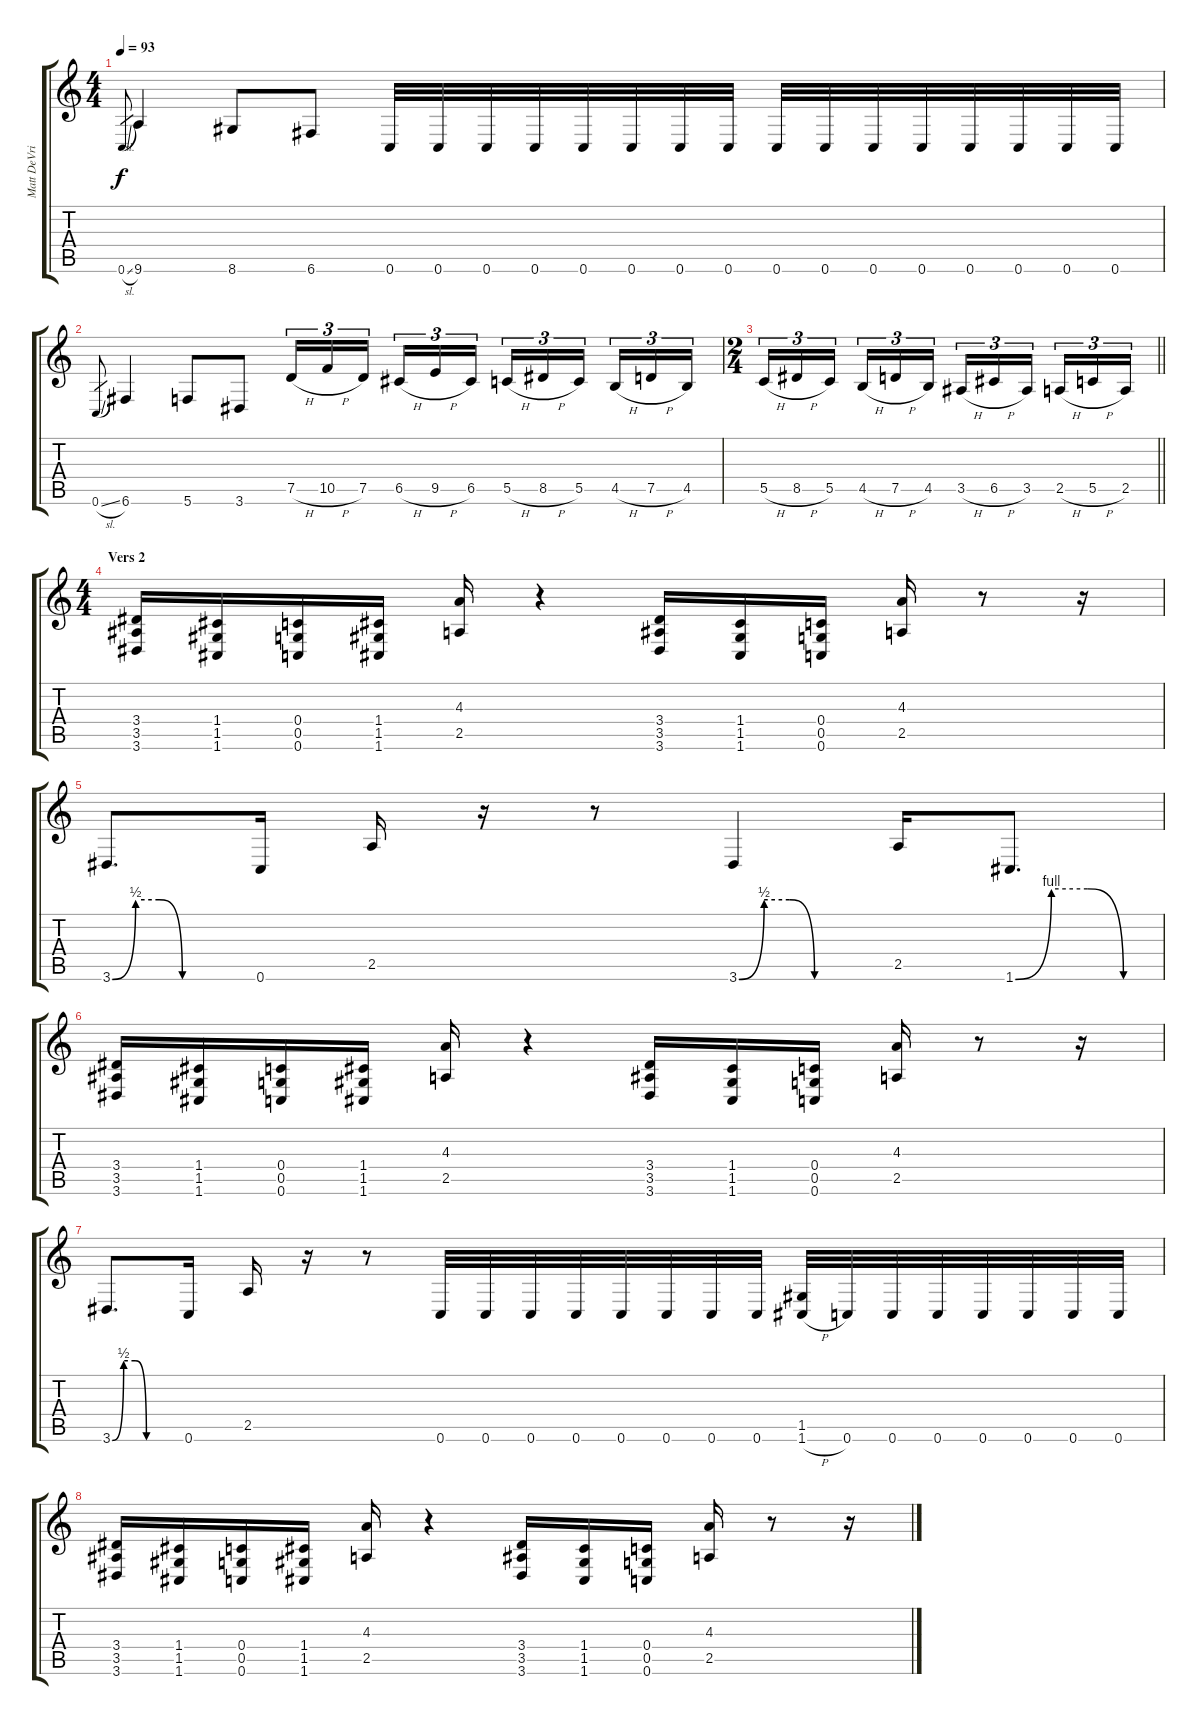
\track ("Matt DeVries" "Matt DeVri") {instrument distortionguitar}
\staff {score tabs}
\tuning (D4 A3 F3 C3 G2 C2) {hide}
\ts (4 4)
\tempo 93
\clef g2
\ks c
0.6{sl}.8{gr dy f} 9.6.4 8.6.8 6.6.8 0.6.32 0.6.32 0.6.32 0.6.32 0.6.32 0.6.32 0.6.32 0.6.32 0.6.32 0.6.32 0.6.32 0.6.32 0.6.32 0.6.32 0.6.32 0.6.32 |
0.6{sl}.8{gr} 6.6.4 5.6.8 3.6.8 7.5{h}.16{tu (3 2)} 10.5{h}.16{tu (3 2)} 7.5.16{tu (3 2) beam splitsecondary} 6.5{h}.16{tu (3 2)} 9.5{h}.16{tu (3 2)} 6.5.16{tu (3 2)} 5.5{h}.16{tu (3 2)} 8.5{h}.16{tu (3 2)} 5.5.16{tu (3 2) beam splitsecondary} 4.5{h}.16{tu (3 2)} 7.5{h}.16{tu (3 2)} 4.5.16{tu (3 2)} |
\ts (2 4)
\barLineRight lightlight
5.5{h}.16{tu (3 2)} 8.5{h}.16{tu (3 2)} 5.5.16{tu (3 2) beam splitsecondary} 4.5{h}.16{tu (3 2)} 7.5{h}.16{tu (3 2)} 4.5.16{tu (3 2)} 3.5{h}.16{tu (3 2)} 6.5{h}.16{tu (3 2)} 3.5.16{tu (3 2) beam splitsecondary} 2.5{h}.16{tu (3 2)} 5.5{h}.16{tu (3 2)} 2.5.16{tu (3 2)} |
\ts (4 4)
\section ("" "Vers 2")
(3.4 3.5 3.6).16 (1.4 1.5 1.6).16 (0.4 0.5 0.6).16 (1.4 1.5 1.6).16 (4.3 2.5).16 r.4 (3.4 3.5 3.6).16 (1.4 1.5 1.6).16 (0.4 0.5 0.6).16 (4.3 2.5).16 r.8 r.16 |
3.6{be (custom 0 0 10 2 20 2 30 0 60 0)}.8{d} 0.6.16 2.5.16 r.16 r.8 3.6{be (custom 0 0 10 2 20 2 30 0 60 0)}.4 2.5.16 1.6{be (custom 0 0 15 4 30 4 45 0 60 0)}.8{d} |
(3.4 3.5 3.6).16 (1.4 1.5 1.6).16 (0.4 0.5 0.6).16 (1.4 1.5 1.6).16 (4.3 2.5).16 r.4 (3.4 3.5 3.6).16 (1.4 1.5 1.6).16 (0.4 0.5 0.6).16 (4.3 2.5).16 r.8 r.16 |
3.6{be (custom 0 0 10 2 20 2 30 0 60 0)}.8{d} 0.6.16 2.5.16 r.16 r.8 0.6.32 0.6.32 0.6.32 0.6.32 0.6.32 0.6.32 0.6.32 0.6.32 (1.5 1.6{h}).32 0.6.32 0.6.32 0.6.32 0.6.32 0.6.32 0.6.32 0.6.32 |
(3.4 3.5 3.6).16 (1.4 1.5 1.6).16 (0.4 0.5 0.6).16 (1.4 1.5 1.6).16 (4.3 2.5).16 r.4 (3.4 3.5 3.6).16 (1.4 1.5 1.6).16 (0.4 0.5 0.6).16 (4.3 2.5).16 r.8 r.16
